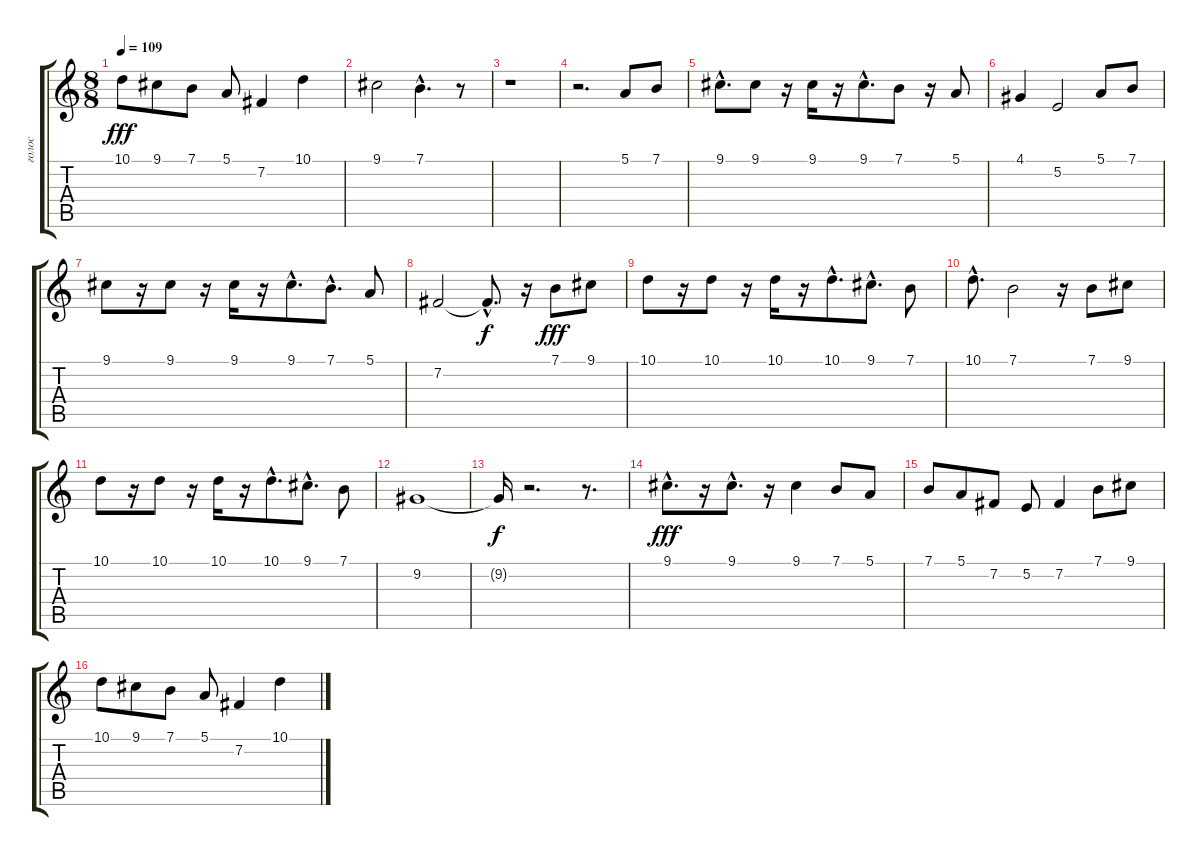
\track ("голос" "голос") {instrument brightacousticpiano}
\staff {score tabs}
\tuning (E4 B3 G3 D3 A2 E2) {hide}
\ts (8 8)
\tempo 109
\clef g2
\ks c
10.1.8{dy fff} 9.1.8 7.1.8 5.1.8 7.2.4 10.1.4 |
9.1.2 7.1{hac}.4{d} r.8 |
r.1 |
r.2{d} 5.1.8 7.1.8 |
9.1{hac}.8{d} 9.1.8 r.16 9.1.16 r.16 9.1{hac}.8{d} 7.1.8 r.16 5.1.8 |
4.1.4 5.2.2 5.1.8 7.1.8 |
9.1.8 r.16 9.1.8 r.16 9.1.16 r.16 9.1{hac}.8{d} 7.1{hac}.8{d} 5.1.8 |
7.2.2 7.2{hac t}.8{d dy f} r.16 7.1.8{dy fff} 9.1.8 |
10.1.8 r.16 10.1.8 r.16 10.1.16 r.16 10.1{hac}.8{d} 9.1{hac}.8{d} 7.1.8 |
10.1{hac}.8{d} 7.1.2 r.16 7.1.8 9.1.8 |
10.1.8 r.16 10.1.8 r.16 10.1.16 r.16 10.1{hac}.8{d} 9.1{hac}.8{d} 7.1.8 |
9.2.1 |
9.2{t}.16{dy f} r.2{d} r.8{d} |
9.1{hac}.8{d dy fff} r.16 9.1{hac}.8{d} r.16 9.1.4 7.1.8 5.1.8 |
7.1.8 5.1.8 7.2.8 5.2.8 7.2.4 7.1.8 9.1.8 |
10.1.8 9.1.8 7.1.8 5.1.8 7.2.4 10.1.4
